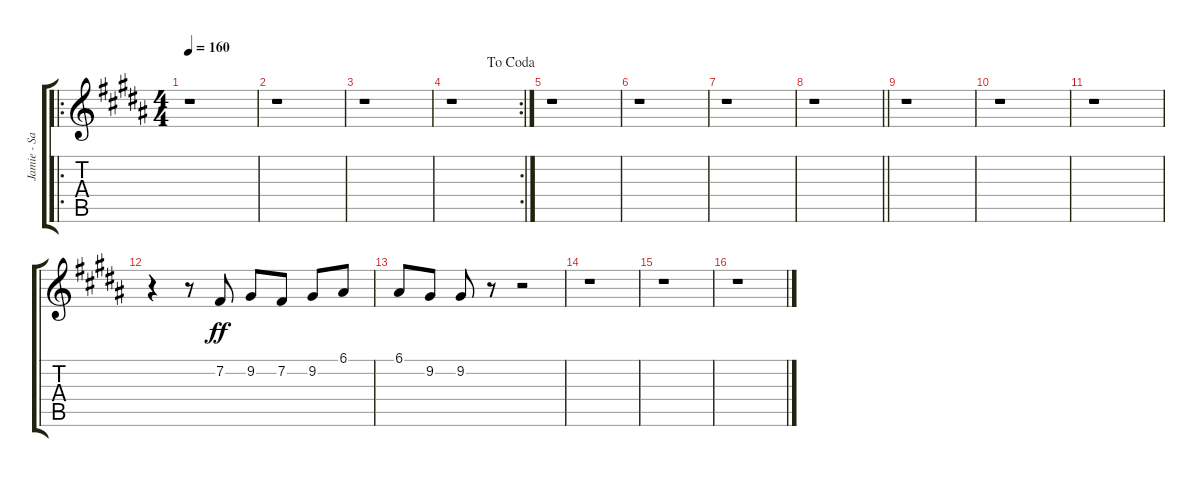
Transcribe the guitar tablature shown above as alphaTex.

\track ("Jamie - Samples" "Jamie - Sa") {instrument tremolostrings}
\staff {score tabs}
\tuning (E4 B3 G3 D3 A2 D2) {hide}
\ro
\ts (4 4)
\tempo 160
\clef g2
\ks b
r.1{dy ff} |
\ks g#minor
r.1 |
r.1 |
\rc 2
\jump dacoda
r.1 |
\ks b
r.1 |
\ks g#minor
r.1 |
r.1 |
\barLineRight lightlight
r.1 |
\ks b
r.1 |
\ks g#minor
r.1 |
r.1 |
r.4 r.8 7.2.8 9.2.8 7.2.8 9.2.8 6.1.8 |
\ks b
6.1.8 9.2.8 9.2.8 r.8 r.2 |
\ks g#minor
r.1 |
r.1 |
r.1
